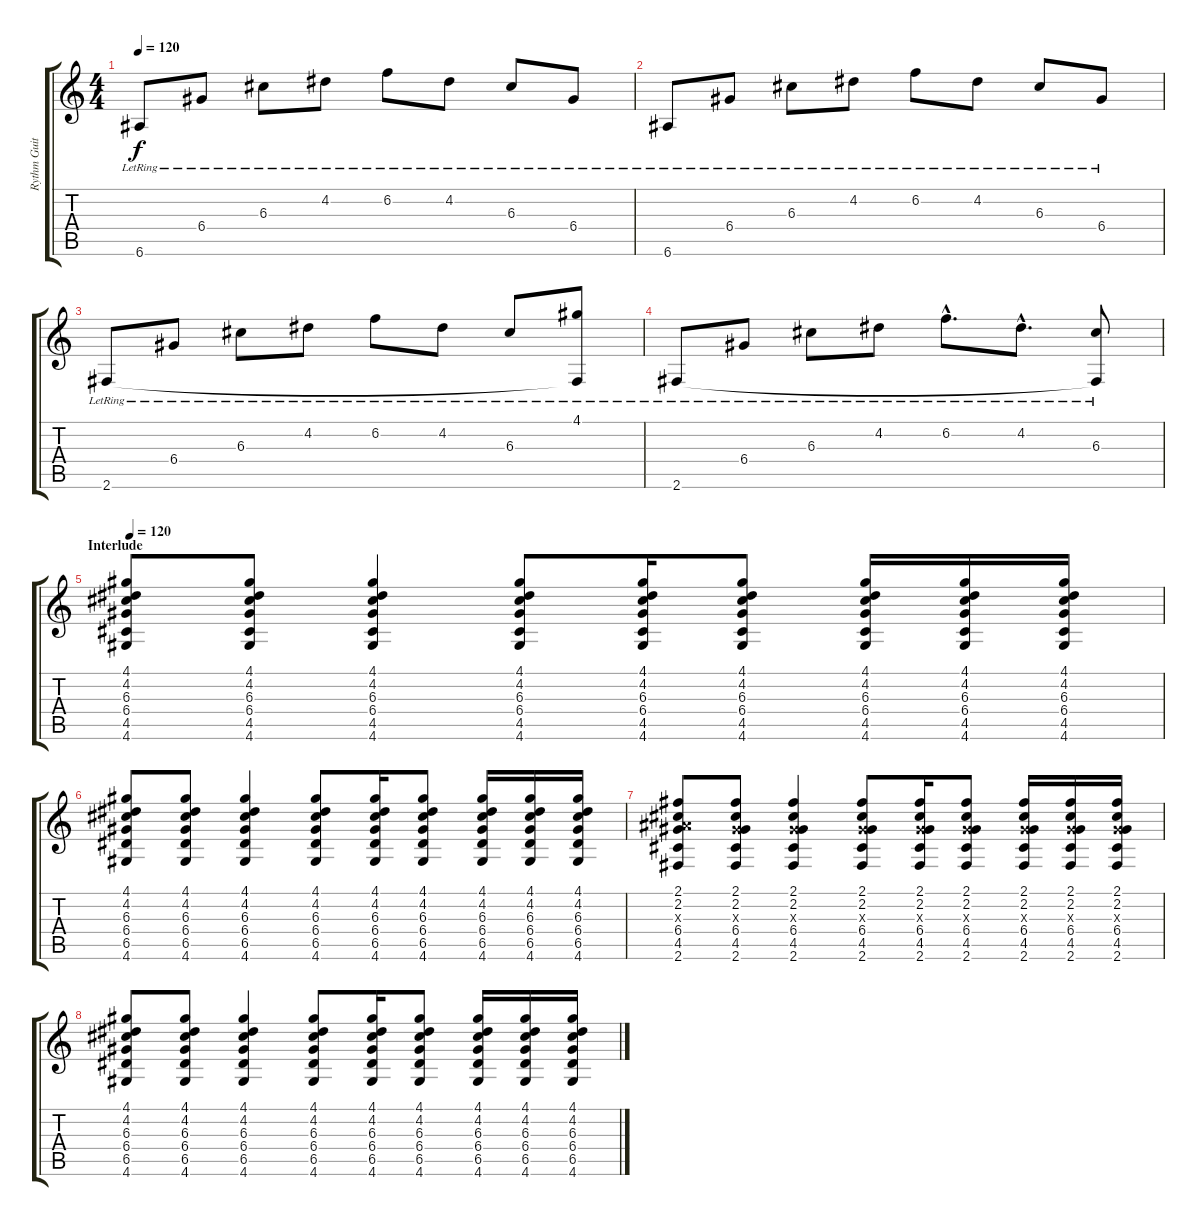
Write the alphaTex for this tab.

\track ("Rythm Guitar" "Rythm Guit") {instrument acousticguitarsteel}
\staff {score tabs}
\tuning (E4 B3 G3 D3 A2 E2) {hide}
\ts (4 4)
\tempo 120
\clef g2
\ks c
6.6{lr}.8{dy f} 6.4{lr}.8 6.3{lr}.8 4.2{lr}.8 6.2{lr}.8 4.2{lr}.8 6.3{lr}.8 6.4{lr}.8 |
6.6{lr}.8 6.4{lr}.8 6.3{lr}.8 4.2{lr}.8 6.2{lr}.8 4.2{lr}.8 6.3{lr}.8 6.4{lr}.8 |
2.6{lr}.8 6.4{lr}.8 6.3{lr}.8 4.2{lr}.8 6.2{lr}.8 4.2{lr}.8 6.3{lr}.8 (4.1{lr} 2.6{t}).8 |
2.6{lr}.8 6.4{lr}.8 6.3{lr}.8 4.2{lr}.8 6.2{hac lr}.8{d} 4.2{hac lr}.8{d} (6.3{lr} 2.6{t}).8 |
\section ("" "Interlude")
\tempo 120
(4.1 4.2 6.3 6.4 4.5 4.6).8 (4.1 4.2 6.3 6.4 4.5 4.6).8 (4.1 4.2 6.3 6.4 4.5 4.6).4 (4.1 4.2 6.3 6.4 4.5 4.6).8 (4.1 4.2 6.3 6.4 4.5 4.6).16 (4.1 4.2 6.3 6.4 4.5 4.6).8 (4.1 4.2 6.3 6.4 4.5 4.6).16 (4.1 4.2 6.3 6.4 4.5 4.6).16 (4.1 4.2 6.3 6.4 4.5 4.6).16 |
(4.1 4.2 6.3 6.4 6.5 4.6).8 (4.1 4.2 6.3 6.4 6.5 4.6).8 (4.1 4.2 6.3 6.4 6.5 4.6).4 (4.1 4.2 6.3 6.4 6.5 4.6).8 (4.1 4.2 6.3 6.4 6.5 4.6).16 (4.1 4.2 6.3 6.4 6.5 4.6).8 (4.1 4.2 6.3 6.4 6.5 4.6).16 (4.1 4.2 6.3 6.4 6.5 4.6).16 (4.1 4.2 6.3 6.4 6.5 4.6).16 |
(2.1 2.2 3.3{x} 6.4 4.5 2.6).8 (2.1 2.2 1.3{x} 6.4 4.5 2.6).8 (2.1 2.2 1.3{x} 6.4 4.5 2.6).4 (2.1 2.2 1.3{x} 6.4 4.5 2.6).8 (2.1 2.2 1.3{x} 6.4 4.5 2.6).16 (2.1 2.2 1.3{x} 6.4 4.5 2.6).8 (2.1 2.2 1.3{x} 6.4 4.5 2.6).16 (2.1 2.2 1.3{x} 6.4 4.5 2.6).16 (2.1 2.2 1.3{x} 6.4 4.5 2.6).16 |
(4.1 4.2 6.3 6.4 6.5 4.6).8 (4.1 4.2 6.3 6.4 6.5 4.6).8 (4.1 4.2 6.3 6.4 6.5 4.6).4 (4.1 4.2 6.3 6.4 6.5 4.6).8 (4.1 4.2 6.3 6.4 6.5 4.6).16 (4.1 4.2 6.3 6.4 6.5 4.6).8 (4.1 4.2 6.3 6.4 6.5 4.6).16 (4.1 4.2 6.3 6.4 6.5 4.6).16 (4.1 4.2 6.3 6.4 6.5 4.6).16
